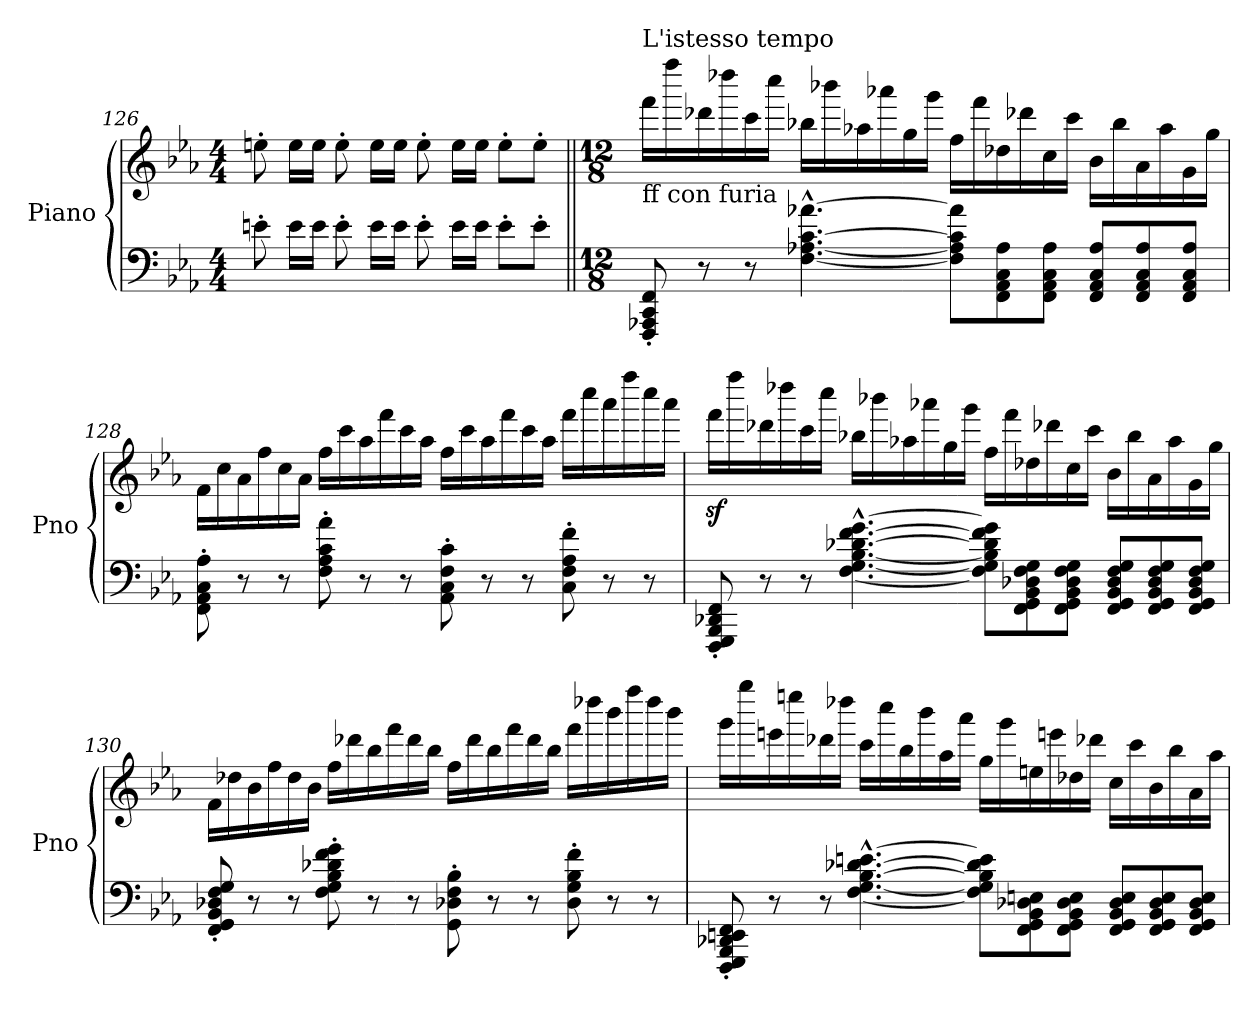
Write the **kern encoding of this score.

**kern	**kern
*part1	*part1
*staff2	*staff1
*I"Piano	*
*I'Pno	*
!!LO:PB:g=z
*clefF4	*clefG2
*k[b-e-a-]	*k[b-e-a-]
*E-:	*E-:
*M4/4	*M4/4
=126	=126
8en'\	8een'\
16e\LL	16ee\LL
16e\JJ	16ee\JJ
8e'\	8ee'\
16e\LL	16ee\LL
16e\JJ	16ee\JJ
8e'\	8ee'\
16e\LL	16ee\LL
16e\JJ	16ee\JJ
8e'\L	8ee'\L
8e'\J	8ee'\J
!!LO:PB:g=z
=127||	=127||
*M12/8	*M12/8
!	!LO:TX:b:t=ff con furia
!	!LO:TX:a:t=L'istesso tempo
8FFF/' 8AAA-X/' 8CC/' 8FF/'	16fff\LL
.	16ffff\
8r	16ddd-X\
.	16dddd-X\
8r	16ccc\
.	16cccc\JJ
[4.F\^^ [4.A-X\^^ [4.c\^^ [4.a-X\^^	16bb-X\LL
.	16bbb-X\
.	16aa-X\
.	16aaa-X\
.	16gg\
.	16ggg\JJ
8F\] 8A-\] 8c\] 8a-\]L	16ff\LL
.	16fff\
8FF\ 8AA-\ 8C\ 8A-\	16dd-X\
.	16ddd-X\
8FF\ 8AA-\ 8C\ 8A-\J	16cc\
.	16ccc\JJ
8FF/ 8AA-/ 8C/ 8A-/L	16b-\LL
.	16bb-\
8FF/ 8AA-/ 8C/ 8A-/	16a-\
.	16aa-\
8FF/ 8AA-/ 8C/ 8A-/J	16g\
.	16gg\JJ
=128	=128
8FF\' 8AA-\' 8C\' 8A-\'	16f\LL
.	16cc\
8r	16a-\
.	16ff\
8r	16cc\
.	16a-\JJ
8F\' 8A-\' 8c\' 8a-\'	16ff\LL
.	16ccc\
8r	16aa-\
.	16fff\
8r	16ccc\
.	16aa-\JJ
8AA-\' 8C\' 8F\' 8c\'	16ff\LL
.	16ccc\
8r	16aa-\
.	16fff\
8r	16ccc\
.	16aa-\JJ
8C\' 8F\' 8A-\' 8f\'	16fff\LL
.	16cccc\
8r	16aaa-\
.	16ffff\
8r	16cccc\
.	16aaa-\JJ
!!LO:LB:g=z
=129	=129
8FFF/' 8GGG/' 8BBB-/' 8DD-X/' 8FF/'	16fffz<\LL
.	16ffff\
8r	16ddd-X\
.	16dddd-X\
8r	16ccc\
.	16cccc\JJ
[4.F\^^ [4.G\^^ [4.B-\^^ [4.d-X\^^ [4.f\^^ [4.g\^^	16bb-X\LL
.	16bbb-X\
.	16aa-X\
.	16aaa-X\
.	16gg\
.	16ggg\JJ
8F\] 8G\] 8B-\] 8d-\] 8f\] 8g\]L	16ff\LL
.	16fff\
8FF\ 8GG\ 8BB-\ 8D-X\ 8F\ 8G\	16dd-X\
.	16ddd-X\
8FF\ 8GG\ 8BB-\ 8D-\ 8F\ 8G\J	16cc\
.	16ccc\JJ
8FF/ 8GG/ 8BB-/ 8D-/ 8F/ 8G/L	16b-\LL
.	16bb-\
8FF/ 8GG/ 8BB-/ 8D-/ 8F/ 8G/	16a-\
.	16aa-\
8FF/ 8GG/ 8BB-/ 8D-/ 8F/ 8G/J	16g\
.	16gg\JJ
=130	=130
8FF/' 8GG/' 8BB-/' 8D-X/' 8F/' 8G/'	16f\LL
.	16dd-X\
8r	16b-\
.	16ff\
8r	16dd-\
.	16b-\JJ
8F\' 8G\' 8B-\' 8d-X\' 8f\' 8g\'	16ff\LL
.	16ddd-X\
8r	16bb-\
.	16fff\
8r	16ddd-\
.	16bb-\JJ
8GG\' 8D-X\' 8F\' 8B-\'	16ff\LL
.	16ddd-\
8r	16bb-\
.	16fff\
8r	16ddd-\
.	16bb-\JJ
8D-\' 8G\' 8B-\' 8f\'	16fff\LL
.	16dddd-X\
8r	16bbb-\
.	16ffff\
8r	16dddd-\
.	16bbb-\JJ
!!LO:LB:g=z
=131	=131
8FFF/' 8GGG/' 8BBB-/' 8DD-X/' 8EEn/' 8FF/'	16ggg\LL
.	16gggg\
8r	16eeen\
.	16eeeen\
8r	16ddd-X\
.	16dddd-X\JJ
[4.F\^^ [4.G\^^ [4.B-\^^ [4.d-X\^^ [4.en\^^	16ccc\LL
.	16cccc\
.	16bb-\
.	16bbb-\
.	16aa-\
.	16aaa-\JJ
8F\] 8G\] 8B-\] 8d-\] 8e\]L	16gg\LL
.	16ggg\
8FF\ 8GG\ 8BB-\ 8D-X\ 8En\	16een\
.	16eeen\
8FF\ 8GG\ 8BB-\ 8D-\ 8E\J	16dd-X\
.	16ddd-X\JJ
8FF/ 8GG/ 8BB-/ 8D-/ 8E/L	16cc\LL
.	16ccc\
8FF/ 8GG/ 8BB-/ 8D-/ 8E/	16b-\
.	16bb-\
8FF/ 8GG/ 8BB-/ 8D-/ 8E/J	16a-\
.	16aa-\JJ
=	=
*-	*-
